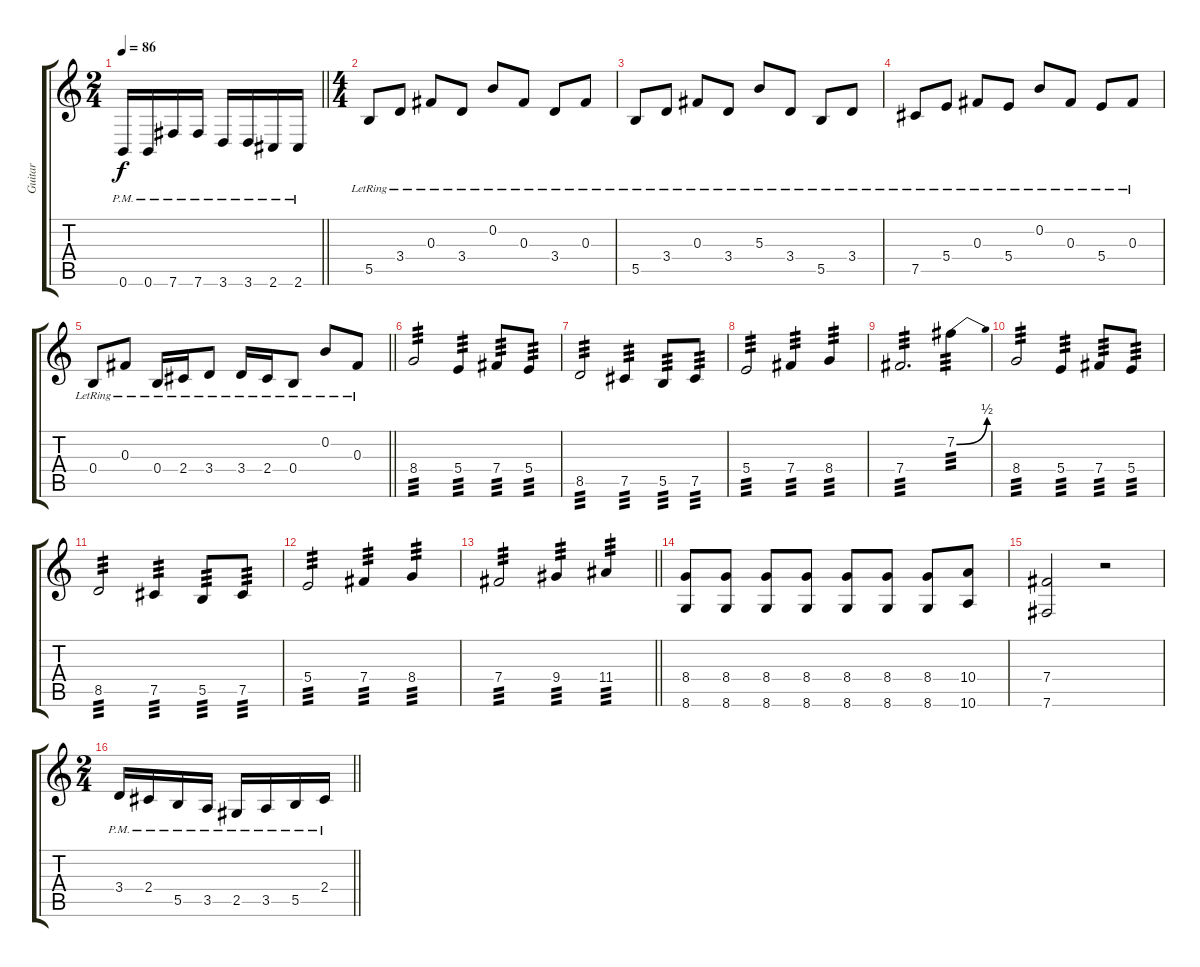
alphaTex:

\track ("Guitar" "Guitar") {instrument distortionguitar}
\staff {score tabs}
\tuning (Eb4 B3 Gb3 B2 Gb2 B1) {hide}
\ts (2 4)
\tempo 86
\clef g2
\barLineRight lightlight
\ks c
0.6{pm}.16{dy f} 0.6{pm}.16 7.6{pm}.16 7.6{pm}.16 3.6{pm}.16 3.6{pm}.16 2.6{pm}.16 2.6{pm}.16 |
\ts (4 4)
5.5{lr}.8{instrument electricguitarjazz} 3.4{lr}.8 0.3{lr}.8 3.4{lr}.8 0.2{lr}.8 0.3{lr}.8 3.4{lr}.8 0.3{lr}.8 |
5.5{lr}.8 3.4{lr}.8 0.3{lr}.8 3.4{lr}.8 5.3{lr}.8 3.4{lr}.8 5.5{lr}.8 3.4{lr}.8 |
7.5{lr}.8 5.4{lr}.8 0.3{lr}.8 5.4{lr}.8 0.2{lr}.8 0.3{lr}.8 5.4{lr}.8 0.3{lr}.8 |
\barLineRight lightlight
0.4{lr}.8 0.3{lr}.8 0.4{lr}.16 2.4{lr}.16 3.4{lr}.8 3.4{lr}.16 2.4{lr}.16 0.4{lr}.8 0.2{lr}.8 0.3{lr}.8 |
8.4.2{tp 3 instrument distortionguitar} 5.4.4{tp 3} 7.4.8{tp 3} 5.4.8{tp 3} |
8.5.2{tp 3} 7.5.4{tp 3} 5.5.8{tp 3} 7.5.8{tp 3} |
5.4.2{tp 3} 7.4.4{tp 3} 8.4.4{tp 3} |
7.4.2{d tp 3} 7.2{be (bend 0 0 60 2)}.4{tp 3} |
8.4.2{tp 3} 5.4.4{tp 3} 7.4.8{tp 3} 5.4.8{tp 3} |
8.5.2{tp 3} 7.5.4{tp 3} 5.5.8{tp 3} 7.5.8{tp 3} |
5.4.2{tp 3} 7.4.4{tp 3} 8.4.4{tp 3} |
\barLineRight lightlight
7.4.2{tp 3} 9.4.4{tp 3} 11.4.4{tp 3} |
(8.4 8.6).8 (8.4 8.6).8 (8.4 8.6).8 (8.4 8.6).8 (8.4 8.6).8 (8.4 8.6).8 (8.4 8.6).8 (10.4 10.6).8 |
(7.4 7.6).2 r.2 |
\ts (2 4)
\barLineRight lightlight
3.4{pm}.16 2.4{pm}.16 5.5{pm}.16 3.5{pm}.16 2.5{pm}.16 3.5{pm}.16 5.5{pm}.16 2.4{pm}.16
